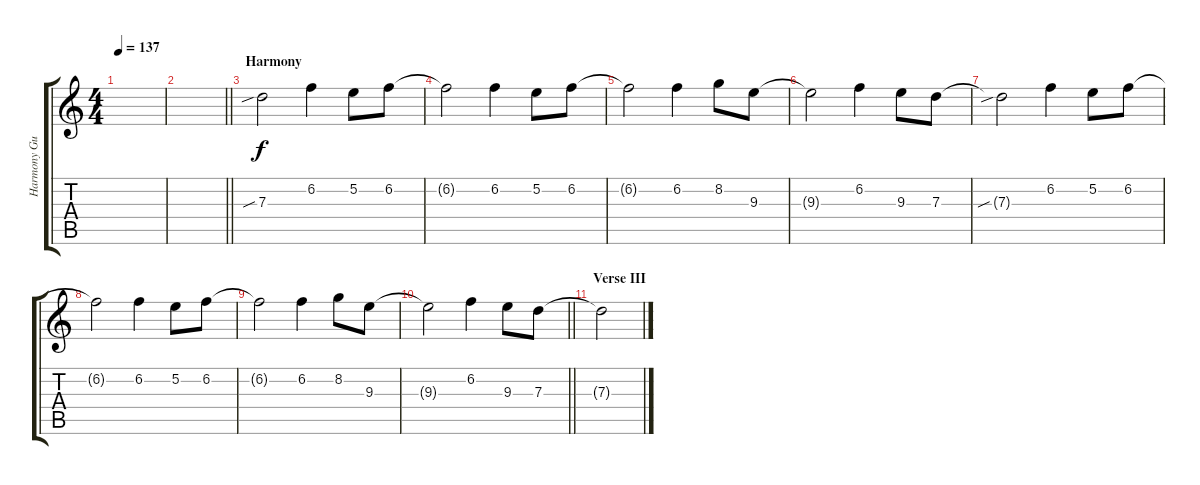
\track ("Harmony Guitar 1" "Harmony Gu") {instrument distortionguitar}
\staff {score tabs}
\tuning (E4 B3 G3 D3 A2 D2) {hide}
\ts (4 4)
\tempo 137
\clef g2
\ks c
|
\barLineRight lightlight
|
\section ("" "Harmony ")
7.3{sib}.2 6.2.4 5.2.8 6.2.8 |
6.2{t}.2 6.2.4 5.2.8 6.2.8 |
6.2{t}.2 6.2.4 8.2.8 9.3.8 |
9.3{t}.2 6.2.4 9.3.8 7.3.8 |
7.3{sib t}.2 6.2.4 5.2.8 6.2.8 |
6.2{t}.2 6.2.4 5.2.8 6.2.8 |
6.2{t}.2 6.2.4 8.2.8 9.3.8 |
\barLineRight lightlight
9.3{t}.2 6.2.4 9.3.8 7.3.8 |
\section ("" "Verse III")
7.3{t}.2
